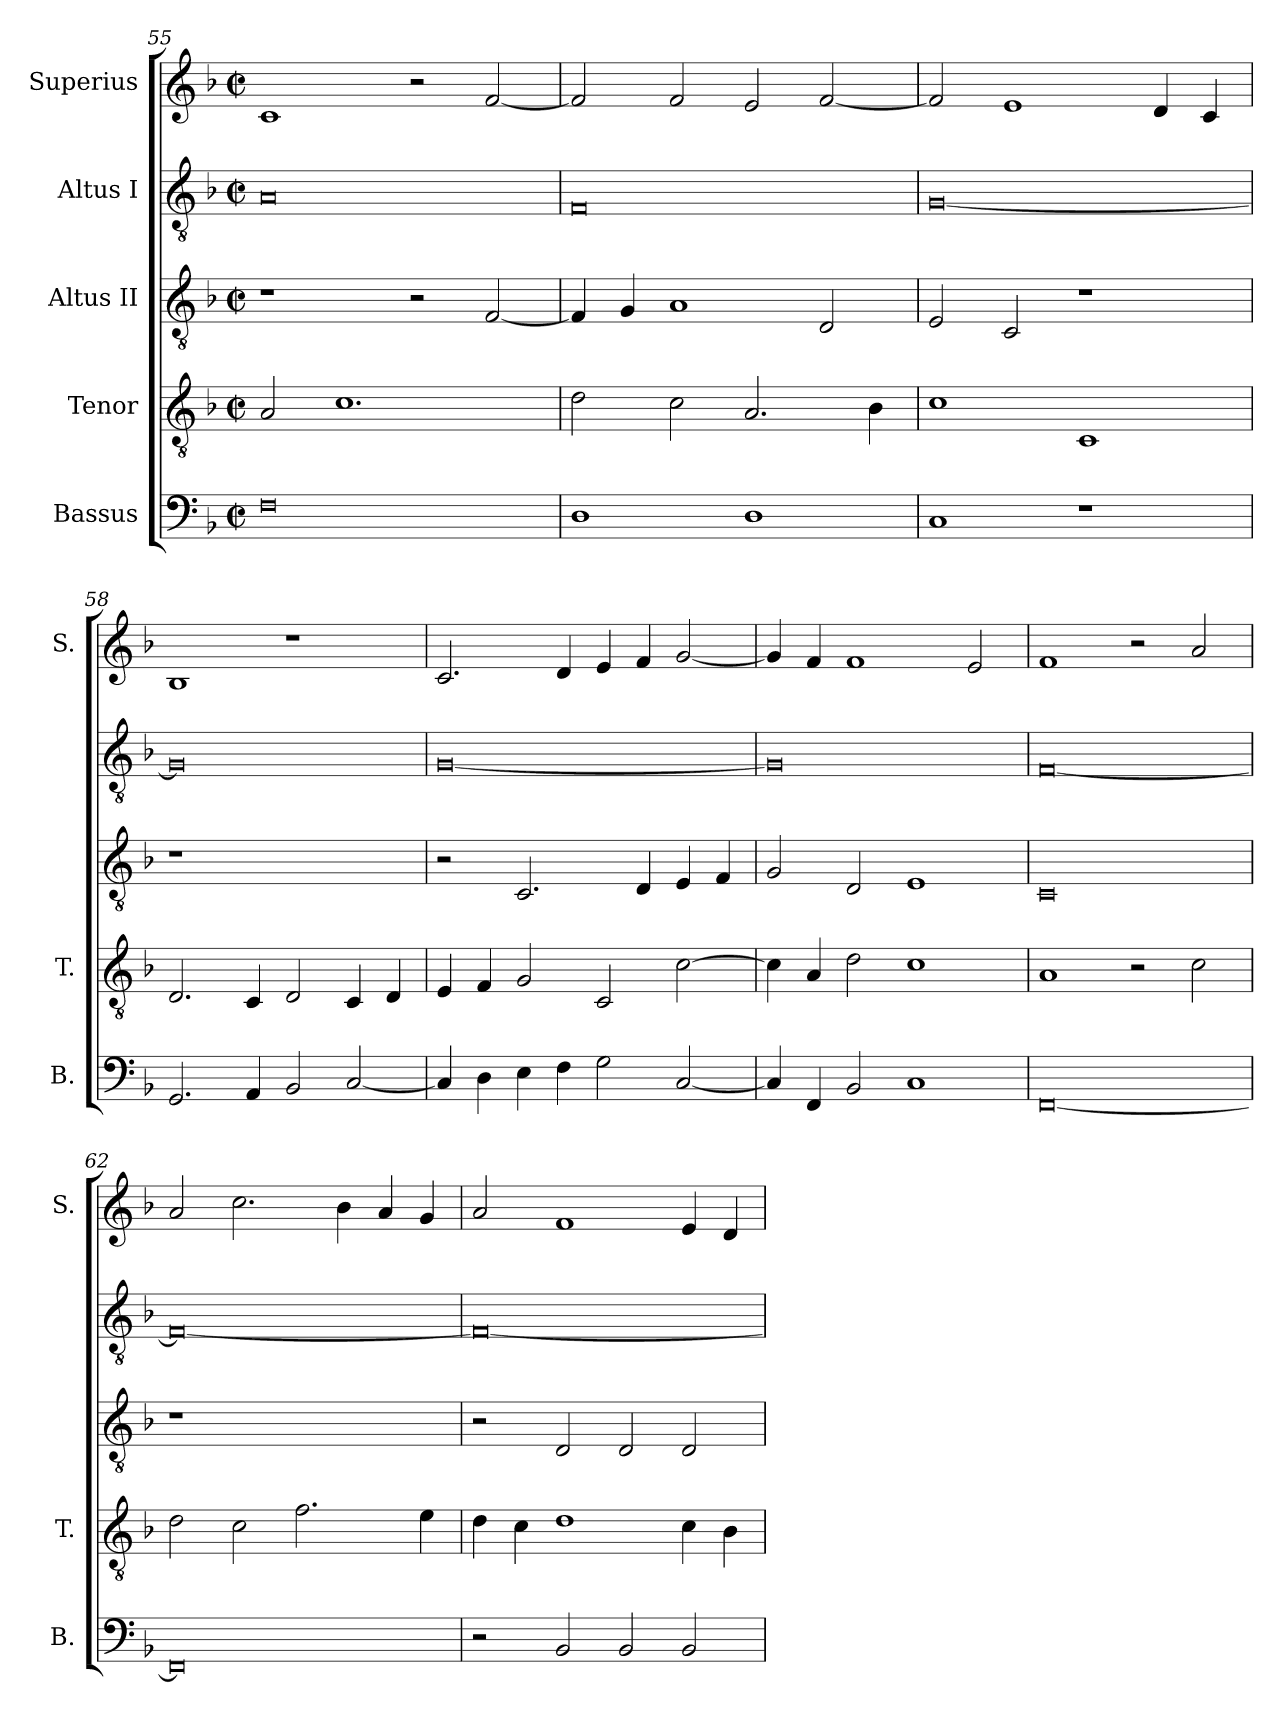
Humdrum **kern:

**kern	**kern	**kern	**kern	**kern
*part5	*part4	*part3	*part2	*part1
*staff5	*staff4	*staff3	*staff2	*staff1
*I"Bassus	*I"Tenor	*I"Altus II	*I"Altus I	*I"Superius
*I'B.	*I'T.	*	*	*I'S.
*clefF4	*clefGv2	*clefGv2	*clefGv2	*clefG2
*	*ITrd7c12	*ITrd7c12	*ITrd7c12	*
*k[b-]	*k[b-]	*k[b-]	*k[b-]	*k[b-]
*F:	*F:	*F:	*F:	*F:
*M2/2	*M2/2	*M2/2	*M2/2	*M2/2
*met(c|)	*met(c|)	*met(c|)	*met(c|)	*met(c|)
=55	=55	=55	=55	=55
0Fi	2AAi/	1r	0AAi	1ci
.	1.Ci	.	.	.
.	.	2r	.	2r
.	.	[<2FFi/	.	[<2fi/
=56	=56	=56	=56	=56
1Di	2Di\	4FFi/]	0FFi	2fi/]
.	.	4GGi/	.	.
.	2Ci\	1AAi	.	2fi/
1Di	2.AAi/	.	.	2ei/
.	.	2DDi/	.	[<2fi/
.	4BB-i\	.	.	.
=57	=57	=57	=57	=57
1Ci	1Ci	2EEi/	[<0GGi	2fi/]
.	.	2CCi/	.	1ei
1r	1CCi	1r	.	.
.	.	.	.	4di/
.	.	.	.	4ci/
=58	=58	=58	=58	=58
!	!	!LO:N:vis=1	!	!
2.GGi/	2.DDi/	1r	0GGi]	1B-i
4AAi/	4CCi/	.	.	.
2BB-i/	2DDi/	1ryy	.	1r
[<2Ci/	4CCi/	.	.	.
.	4DDi/	.	.	.
!!LO:PB:g=z
=59	=59	=59	=59	=59
4Ci/]	4EEi/	2r	[<0GGi	2.ci/
4Di\	4FFi/	.	.	.
4Ei\	2GGi/	2.CCi/	.	.
4Fi\	.	.	.	4di/
2Gi\	2CCi/	.	.	4ei/
.	.	4DDi/	.	4fi/
[<2Ci/	[>2Ci\	4EEi/	.	[<2gi/
.	.	4FFi/	.	.
=60	=60	=60	=60	=60
4Ci/]	4Ci\]	2GGi/	0GGi]	4gi/]
4FFi/	4AAi/	.	.	4fi/
2BB-i/	2Di\	2DDi/	.	1fi
1Ci	1Ci	1EEi	.	.
.	.	.	.	2ei/
=61	=61	=61	=61	=61
[<0FFi	1AAi	0CCi	[<0FFi	1fi
.	2r	.	.	2r
.	2Ci\	.	.	2ai/
=62	=62	=62	=62	=62
!	!	!LO:N:vis=1	!	!
0FFi]	2Di\	1r	0FFi_<	2ai/
.	2Ci\	.	.	2.cci\
.	2.Fi\	1ryy	.	.
.	.	.	.	4b-i\
.	.	.	.	4ai/
.	4Ei\	.	.	4gi/
=63	=63	=63	=63	=63
2r	4Di\	2r	0FFi_<	2ai/
.	4Ci\	.	.	.
2BB-i/	1Di	2DDi/	.	1fi
2BB-i/	.	2DDi/	.	.
2BB-i/	4Ci\	2DDi/	.	4ei/
.	4BB-i\	.	.	4di/
=	=	=	=	=
*-	*-	*-	*-	*-
